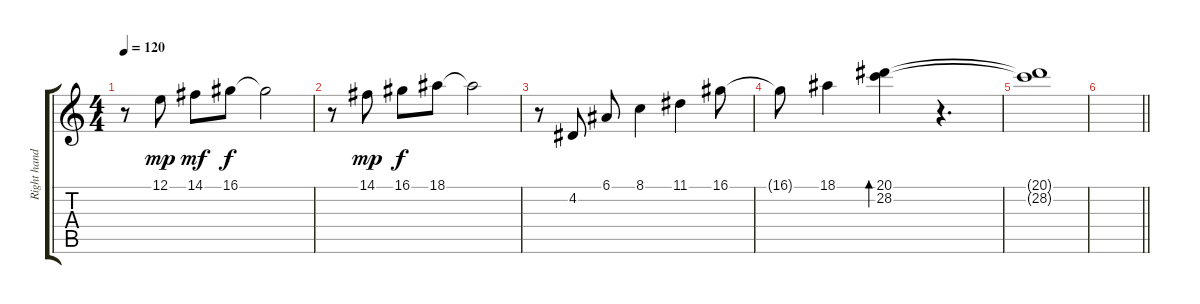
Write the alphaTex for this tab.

\track ("Right hand" "Right hand") {instrument acousticgrandpiano}
\staff {score tabs}
\tuning (E4 B3 G3 D3 A2 E2) {hide}
\ts (4 4)
\tempo 120
\clef g2
\ks c
r.8{dy f} 12.1.8{dy mp} 14.1.8{dy mf} 16.1.8{dy f} 16.1{t}.2 |
r.8 14.1.8{dy mp} 16.1.8{dy f} 18.1.8 18.1{t}.2 |
r.8 4.2.8 6.1.8 8.1.4 11.1.4 16.1.8 |
16.1{t}.8 18.1.4 (20.1 28.2).4{bd 480} r.4{d} |
(20.1{t} 28.2{t}).1 |
\barLineRight lightlight
